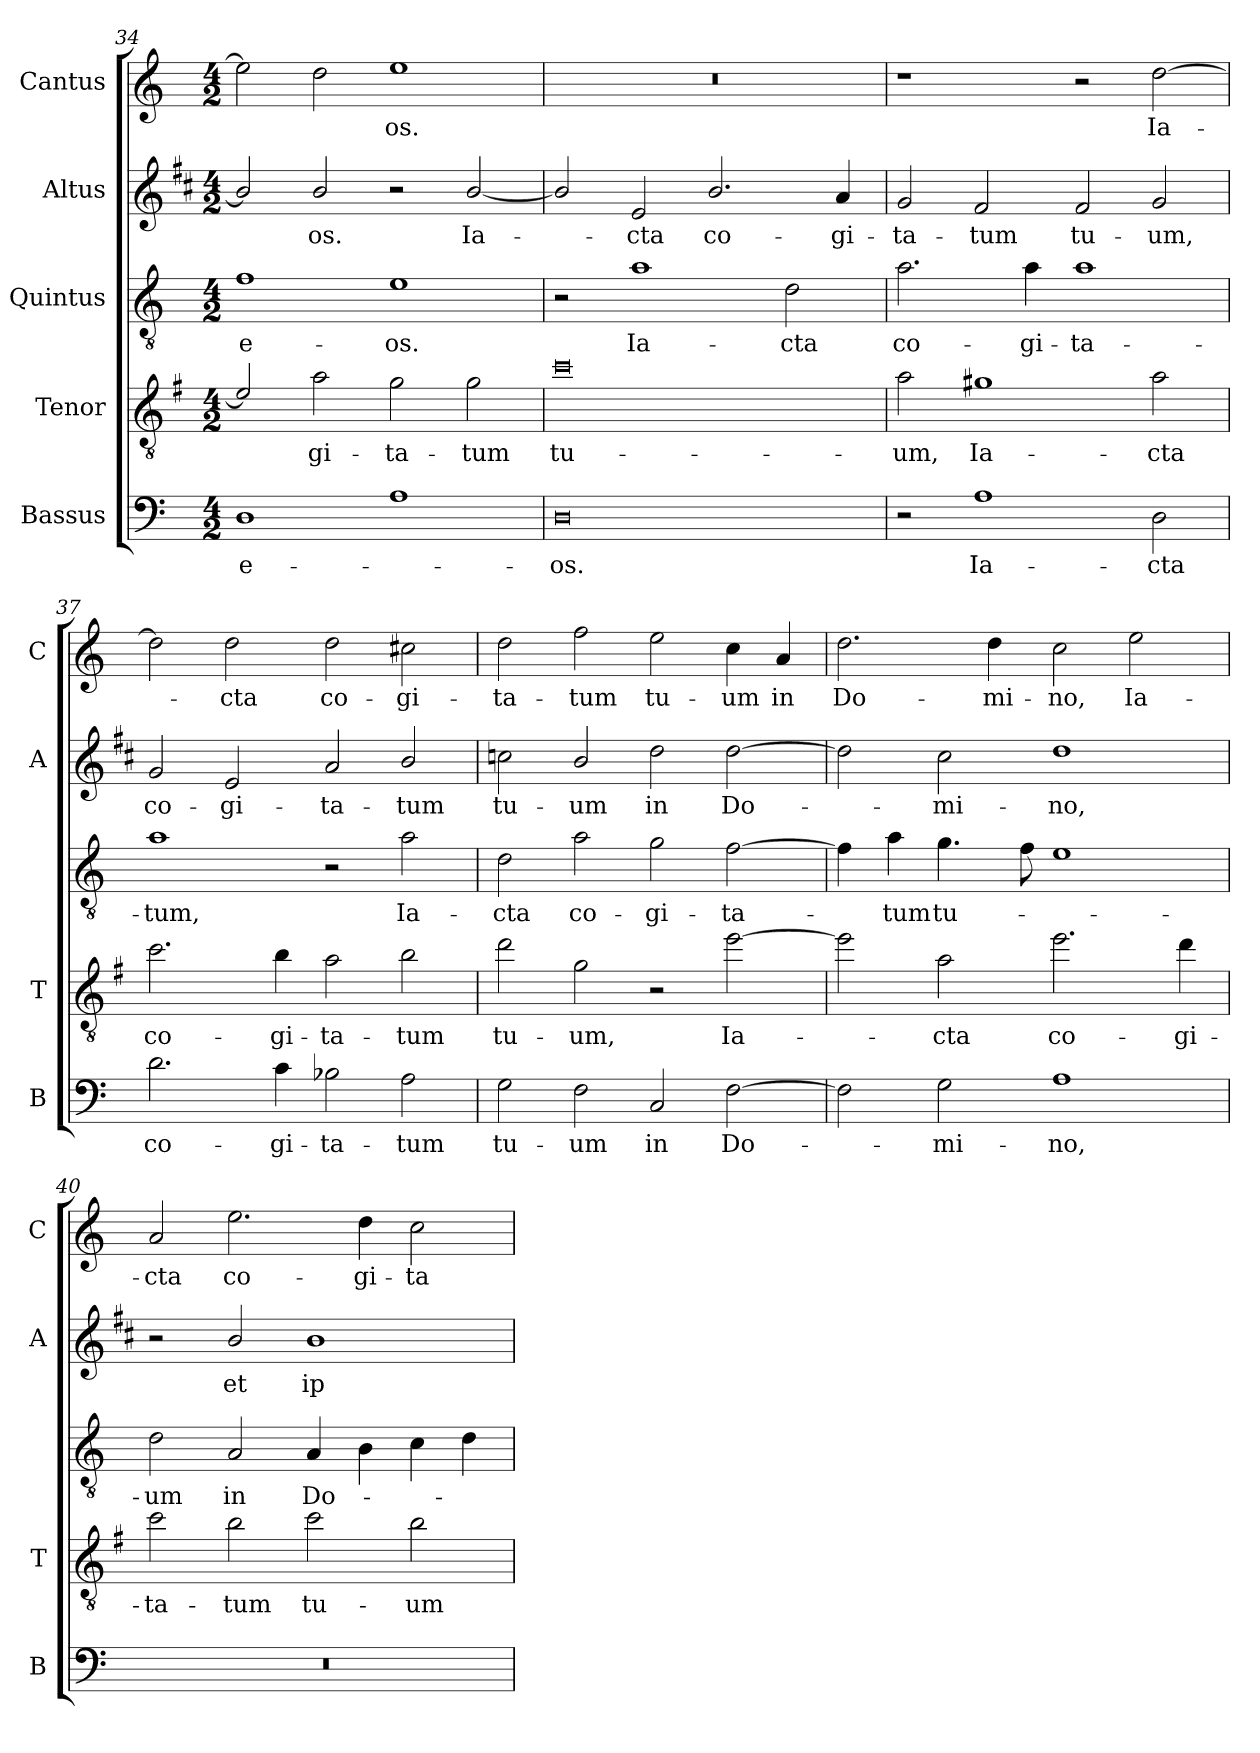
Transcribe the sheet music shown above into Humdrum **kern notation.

**kern	**text	**kern	**text	**kern	**text	**kern	**text	**kern	**text
*part5	*part5	*part4	*part4	*part3	*part3	*part2	*part2	*part1	*part1
*staff5	*staff5	*staff4	*staff4	*staff3	*staff3	*staff2	*staff2	*staff1	*staff1
*I"Bassus	*	*I"Tenor	*	*I"Quintus	*	*I"Altus	*	*I"Cantus	*
*I'B	*	*I'T	*	*	*	*I'A	*	*I'C	*
*clefF4	*	*clefGv2	*	*clefGv2	*	*clefG2	*	*clefG2	*
*	*	*ITrd4c7	*	*	*	*ITrd1c2	*	*	*
*k[]	*	*k[]	*	*k[]	*	*k[]	*	*k[]	*
*C:	*	*C:	*	*C:	*	*C:	*	*C:	*
*M4/2	*	*M4/2	*	*M4/2	*	*M4/2	*	*M4/2	*
=34	=34	=34	=34	=34	=34	=34	=34	=34	=34
!	!LO:LY:b	!	!	!	!LO:LY:b	!	!	!	!
1D	e-	2A/]	.	1f	e-	2a/]	.	2ee\]	.
!	!	!	!LO:LY:b	!	!	!	!LO:LY:b	!	!
.	.	2d\	-gi-	.	.	2a/	-os.	2dd\	.
!	!	!	!LO:LY:b	!	!LO:LY:b	!	!	!	!LO:LY:b
1A	.	2c\	-ta-	1e	-os.	2r	.	1ee	-os.
!	!	!	!LO:LY:b	!	!	!	!LO:LY:b	!	!
.	.	2c\	-tum	.	.	[2a/	Ia-	.	.
=35	=35	=35	=35	=35	=35	=35	=35	=35	=35
!	!LO:LY:b	!	!LO:LY:b	!	!	!	!	!	!
0D	-os.	0f	tu-	2r	.	2a/]	.	0r	.
!	!	!	!	!	!LO:LY:b	!	!LO:LY:b	!	!
.	.	.	.	1a	Ia-	2d/	-cta	.	.
!	!	!	!	!	!	!	!LO:LY:b	!	!
.	.	.	.	.	.	2.a/	co-	.	.
!	!	!	!	!	!LO:LY:b	!	!	!	!
.	.	.	.	2d\	-cta	.	.	.	.
!	!	!	!	!	!	!	!LO:LY:b	!	!
.	.	.	.	.	.	4g/	-gi-	.	.
!!LO:PB:g=z
=36	=36	=36	=36	=36	=36	=36	=36	=36	=36
!	!	!	!LO:LY:b	!	!LO:LY:b	!	!LO:LY:b	!	!
2r	.	2d\	-um,	2.a\	co-	2f/	-ta-	1r	.
!	!LO:LY:b	!	!LO:LY:b	!	!	!	!LO:LY:b	!	!
1A	Ia-	1c#X	Ia-	.	.	2e/	-tum	.	.
!	!	!	!	!	!LO:LY:b	!	!	!	!
.	.	.	.	4a\	-gi-	.	.	.	.
!	!	!	!	!	!LO:LY:b	!	!LO:LY:b	!	!
.	.	.	.	1a	-ta-	2e/	tu-	2r	.
!	!LO:LY:b	!	!LO:LY:b	!	!	!	!LO:LY:b	!	!LO:LY:b
2D\	-cta	2d\	-cta	.	.	2f/	-um,	[2dd\	Ia-
=37	=37	=37	=37	=37	=37	=37	=37	=37	=37
!	!LO:LY:b	!	!LO:LY:b	!	!LO:LY:b	!	!LO:LY:b	!	!
2.d\	co-	2.f\	co-	1a	-tum,	2f/	co-	2dd\]	.
!	!	!	!	!	!	!	!LO:LY:b	!	!LO:LY:b
.	.	.	.	.	.	2d/	-gi-	2dd\	-cta
!	!LO:LY:b	!	!LO:LY:b	!	!	!	!	!	!
4c\	-gi-	4e\	-gi-	.	.	.	.	.	.
!	!LO:LY:b	!	!LO:LY:b	!	!	!	!LO:LY:b	!	!LO:LY:b
2B-X\	-ta-	2d\	-ta-	2r	.	2g/	-ta-	2dd\	co-
!	!LO:LY:b	!	!LO:LY:b	!	!LO:LY:b	!	!LO:LY:b	!	!LO:LY:b
2A\	-tum	2e\	-tum	2a\	Ia-	2a/	-tum	2cc#X\	-gi-
=38	=38	=38	=38	=38	=38	=38	=38	=38	=38
!	!LO:LY:b	!	!LO:LY:b	!	!LO:LY:b	!	!LO:LY:b	!	!LO:LY:b
2G\	tu-	2g\	tu-	2d\	-cta	2b-X\	tu-	2dd\	-ta-
!	!LO:LY:b	!	!LO:LY:b	!	!LO:LY:b	!	!LO:LY:b	!	!LO:LY:b
2F\	-um	2c\	-um,	2a\	co-	2a/	-um	2ff\	-tum
!	!LO:LY:b	!	!	!	!LO:LY:b	!	!LO:LY:b	!	!LO:LY:b
2C/	in	2r	.	2g\	-gi-	2cc\	in	2ee\	tu-
!	!LO:LY:b	!	!LO:LY:b	!	!LO:LY:b	!	!LO:LY:b	!	!LO:LY:b
[2F\	Do-	[2a\	Ia-	[2f\	-ta-	[2cc\	Do-	4cc\	-um
!	!	!	!	!	!	!	!	!	!LO:LY:b
.	.	.	.	.	.	.	.	4a/	in
=39	=39	=39	=39	=39	=39	=39	=39	=39	=39
!	!	!	!	!	!	!	!	!	!LO:LY:b
2F\]	.	2a\]	.	4f\]	.	2cc\]	.	2.dd\	Do-
!	!	!	!	!	!LO:LY:b	!	!	!	!
.	.	.	.	4a\	-tum	.	.	.	.
!	!LO:LY:b	!	!LO:LY:b	!	!LO:LY:b	!	!LO:LY:b	!	!
2G\	-mi-	2d\	-cta	4.g\	tu-	2b\	-mi-	.	.
!	!	!	!	!	!	!	!	!	!LO:LY:b
.	.	.	.	.	.	.	.	4dd\	-mi-
.	.	.	.	8f\	.	.	.	.	.
!	!LO:LY:b	!	!LO:LY:b	!	!	!	!LO:LY:b	!	!LO:LY:b
1A	-no,	2.a\	co-	1e	.	1cc	-no,	2cc\	-no,
!	!	!	!	!	!	!	!	!	!LO:LY:b
.	.	.	.	.	.	.	.	2ee\	Ia-
!	!	!	!LO:LY:b	!	!	!	!	!	!
.	.	4g\	-gi-	.	.	.	.	.	.
=40	=40	=40	=40	=40	=40	=40	=40	=40	=40
!	!	!	!LO:LY:b	!	!LO:LY:b	!	!	!	!LO:LY:b
0r	.	2f\	-ta-	2d\	-um	2r	.	2a/	-cta
!	!	!	!LO:LY:b	!	!LO:LY:b	!	!LO:LY:b	!	!LO:LY:b
.	.	2e\	-tum	2A/	in	2a/	et	2.ee\	co-
!	!	!	!LO:LY:b	!	!LO:LY:b	!	!LO:LY:b	!	!
.	.	2f\	tu-	4A/	Do-	1a	ip-	.	.
!	!	!	!	!	!	!	!	!	!LO:LY:b
.	.	.	.	4B\	.	.	.	4dd\	-gi-
!	!	!	!LO:LY:b	!	!	!	!	!	!LO:LY:b
.	.	2e\	-um	4c\	.	.	.	2cc\	-ta-
.	.	.	.	4d\	.	.	.	.	.
=	=	=	=	=	=	=	=	=	=
*-	*-	*-	*-	*-	*-	*-	*-	*-	*-
